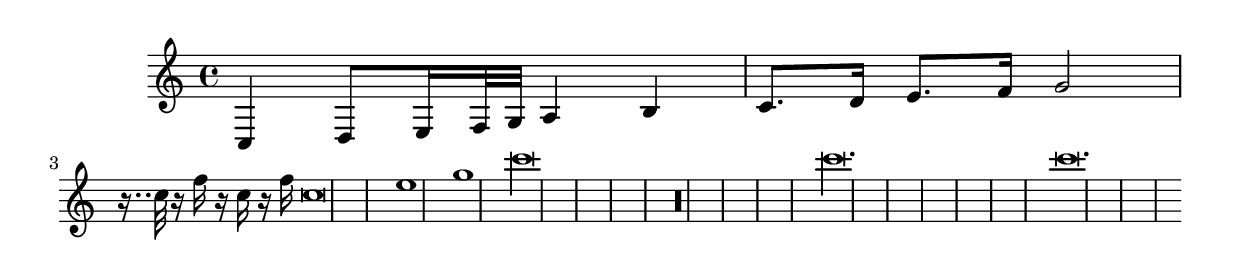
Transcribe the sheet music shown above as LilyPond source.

\version "2.18.2"

ldMusic = \relative c {
  << \new Voice = "voice1" {
    c4 d8 e16 f32 g a4 b

    c8. d16 e8. f16 g2

    r16.. c32 r16 f r c r f
    
    c\breve e1 g c\longa

    r c\longa. c\breve.
  } >>
}

\book {
  \header {
  }

  \score {
    <<
    \new Staff = Staff \with { }
    \context Staff = Staff {
      \ldMusic
    }
    >>
  }
}
